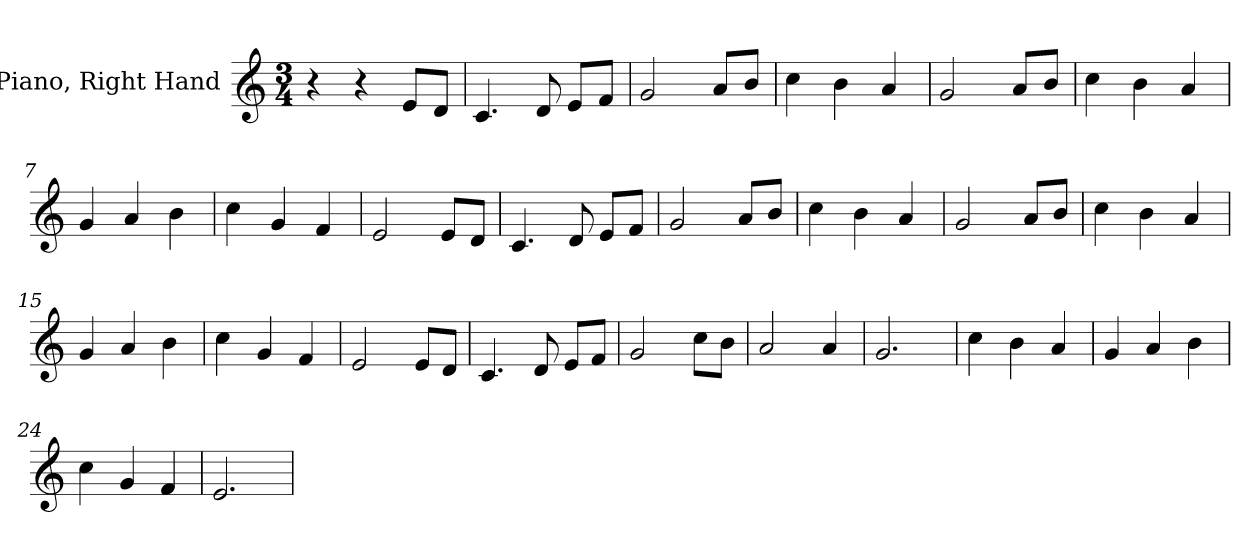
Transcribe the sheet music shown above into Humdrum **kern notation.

**kern
*part1
*staff1
*I"Piano, Right Hand
*I'Pno.
*clefG2
*k[]
*M3/4
*MM100
=1
4r
4r
8e/L
8d/J
=2
4.c/
8d/
8e/L
8f/J
=3
2g/
8a/L
8b/J
=4
4cc\
4b\
4a/
=5
2g/
8a/L
8b/J
=6
4cc\
4b\
4a/
=7
4g/
4a/
4b\
=8
4cc\
4g/
4f/
=9
2e/
8e/L
8d/J
!!LO:LB:g=z
=10
4.c/
8d/
8e/L
8f/J
=11
2g/
8a/L
8b/J
=12
4cc\
4b\
4a/
=13
2g/
8a/L
8b/J
=14
4cc\
4b\
4a/
=15
4g/
4a/
4b\
=16
4cc\
4g/
4f/
=17
2e/
8e/L
8d/J
=18
4.c/
8d/
8e/L
8f/J
=19
2g/
8cc\L
8b\J
!!LO:LB:g=z
=20
2a/
4a/
=21
2.g/
=22
4cc\
4b\
4a/
=23
4g/
4a/
4b\
=24
4cc\
4g/
4f/
=25
2.e/
=
*-
